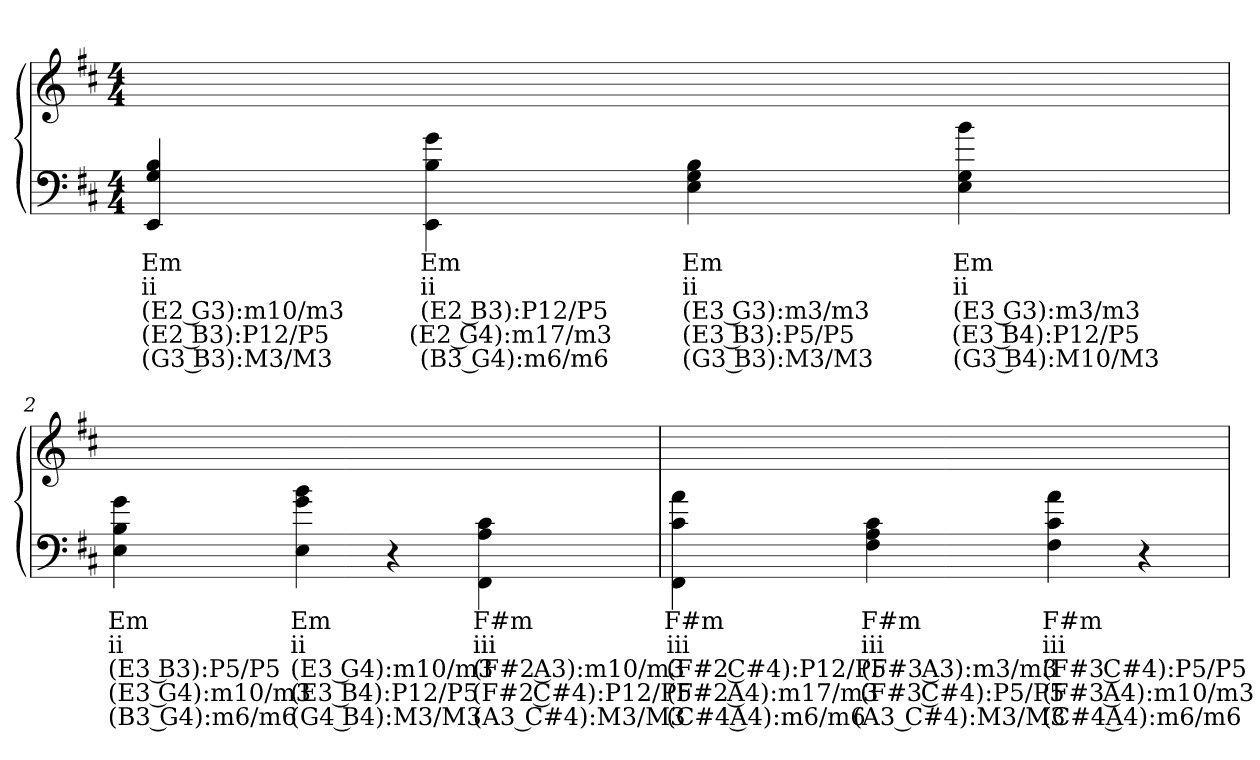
**kern	**text	**text	**text	**text	**text	**kern
*part2	*part2	*part2	*part2	*part2	*part2	*part1
*staff2	*staff2	*staff2	*staff2	*staff2	*staff2	*staff1
*clefF4	*	*	*	*	*	*clefG2
*k[f#c#]	*	*	*	*	*	*k[f#c#]
*D:	*	*	*	*	*	*D:
*M4/4	*	*	*	*	*	*M4/4
*MM60	*	*	*	*	*	*MM60
=1	=1	=1	=1	=1	=1	=1
4EE 4G 4B	Em	ii	(E2 G3):m10/m3	(E2 B3):P12/P5	(G3 B3):M3/M3	1ryy
4EE 4B 4g	Em	ii	(E2 B3):P12/P5	(E2 G4):m17/m3	(B3 G4):m6/m6	.
4E 4G 4B	Em	ii	(E3 G3):m3/m3	(E3 B3):P5/P5	(G3 B3):M3/M3	.
4E 4G 4b	Em	ii	(E3 G3):m3/m3	(E3 B4):P12/P5	(G3 B4):M10/M3	.
=2	=2	=2	=2	=2	=2	=2
4E 4B 4g	Em	ii	(E3 B3):P5/P5	(E3 G4):m10/m3	(B3 G4):m6/m6	1ryy
4E 4g 4b	Em	ii	(E3 G4):m10/m3	(E3 B4):P12/P5	(G4 B4):M3/M3	.
4r	.	.	.	.	.	.
4FF# 4A 4c#	F#m	iii	(F#2 A3):m10/m3	(F#2 C#4):P12/P5	(A3 C#4):M3/M3	.
=3	=3	=3	=3	=3	=3	=3
4FF# 4c# 4a	F#m	iii	(F#2 C#4):P12/P5	(F#2 A4):m17/m3	(C#4 A4):m6/m6	1ryy
4F# 4A 4c#	F#m	iii	(F#3 A3):m3/m3	(F#3 C#4):P5/P5	(A3 C#4):M3/M3	.
4F# 4c# 4a	F#m	iii	(F#3 C#4):P5/P5	(F#3 A4):m10/m3	(C#4 A4):m6/m6	.
4r	.	.	.	.	.	.
=	=	=	=	=	=	=
*-	*-	*-	*-	*-	*-	*-
